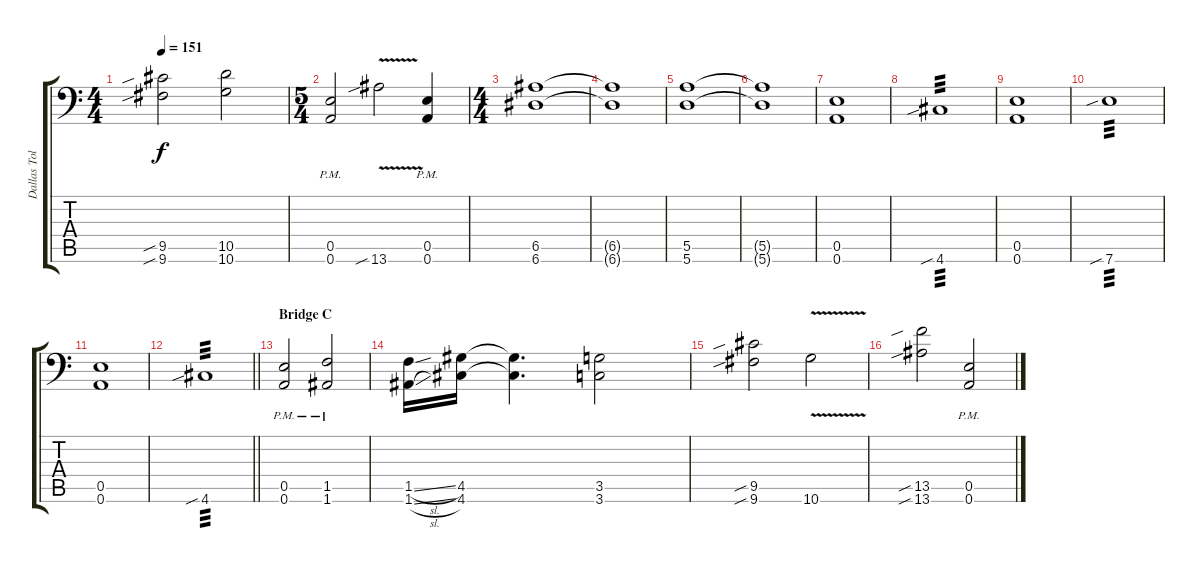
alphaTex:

\track ("Dallas Toler-Wade" "Dallas Tol") {instrument distortionguitar}
\staff {score tabs}
\tuning (B3 Gb3 D3 A2 E2 A1) {hide}
\ts (4 4)
\tempo 151
\clef f4
\ks c
(9.5{sib} 9.6{sib}).2{dy f} (10.5 10.6).2 |
\ts (5 4)
(0.5{pm} 0.6{pm}).2 13.6{v sib}.2 (0.5{pm} 0.6{pm}).4 |
\ts (4 4)
(6.5 6.6).1 |
(6.5{t} 6.6{t}).1 |
(5.5 5.6).1 |
(5.5{t} 5.6{t}).1 |
(0.5 0.6).1 |
4.6{sib}.1{tp 3} |
(0.5 0.6).1 |
7.6{sib}.1{tp 3} |
(0.5 0.6).1 |
\barLineRight lightlight
4.6{sib}.1{tp 3} |
\section ("" "Bridge C")
(0.5{pm} 0.6{pm}).2 (1.5{pm} 1.6{pm}).2 |
(1.5{sl} 1.6{sl}).16 (4.5 4.6).16 (4.5{t} 4.6{t}).4{d} (3.5 3.6).2 |
(9.5{sib} 9.6{sib}).2 10.6{v}.2 |
(13.5{sib} 13.6{sib}).2 (0.5{pm} 0.6{pm}).2
